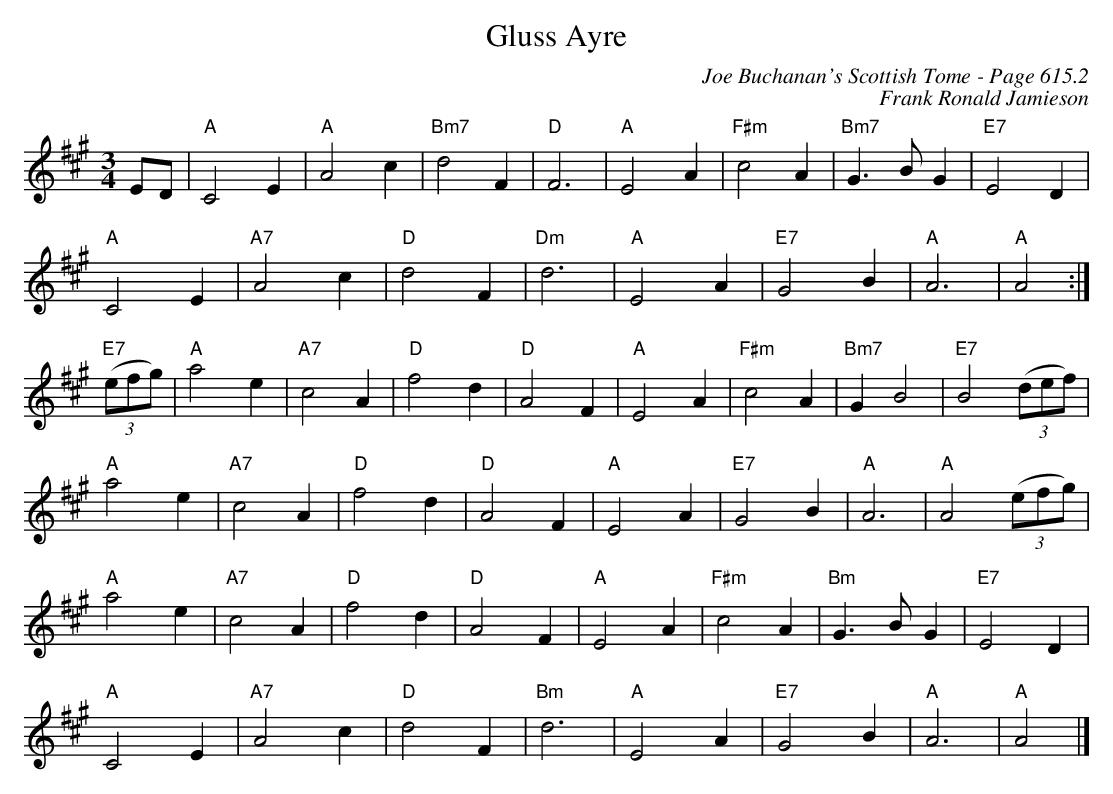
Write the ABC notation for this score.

X:1
T:Gluss Ayre
C:Joe Buchanan's Scottish Tome - Page 615.2
C:Frank Ronald Jamieson
L:1/4
M:3/4
K:A
E/D/ | "A"C2 E | "A"A2 c | "Bm7"d2 F | "D"F3 | "A"E2 A | "F#m"c2 A | "Bm7"G>B G | "E7"E2 D |
"A"C2 E | "A7"A2 c | "D"d2 F | "Dm"d3 | "A"E2 A | "E7"G2 B | "A"A3 | "A"A2 :|
"E7"((3e/f/g/) | "A"a2 e | "A7"c2 A | "D"f2 d | "D"A2 F | "A"E2 A | "F#m"c2 A | "Bm7"G B2 | "E7"B2 ((3d/e/f/) |
"A"a2 e | "A7"c2 A | "D"f2 d | "D"A2 F | "A"E2 A | "E7"G2 B | "A"A3 | "A"A2 ((3e/f/g/) |
"A"a2 e | "A7"c2 A | "D"f2 d | "D"A2 F | "A"E2 A | "F#m"c2 A | "Bm"G>B G | "E7"E2 D |
"A"C2 E | "A7"A2 c | "D"d2 F | "Bm"d3 | "A"E2 A | "E7"G2 B | "A"A3 | "A"A2 |]
